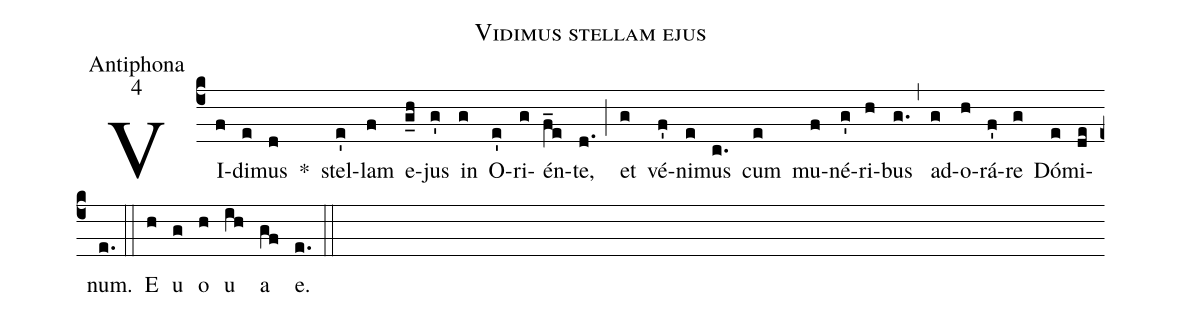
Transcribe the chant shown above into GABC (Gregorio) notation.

name:Vidimus stellam ejus;
office-part:Antiphona;
mode:4;
%%
(c4) VI(f)di(e)mus(d) *() stel(e')lam(f) e(g_h)jus(g') in(g) O(e')ri(g)én(f_e)te,(d.) (;) et(g) vé(f')ni(e)mus(c.) cum(e) mu(f)né(g')ri(h)bus(g.) (,) ad(g)o(h)rá(f')re(g) Dó(e)mi(de)num.(e.) (::) E(h) u(g) o(h) u(ih) a(gf) e.(e.) (::)
